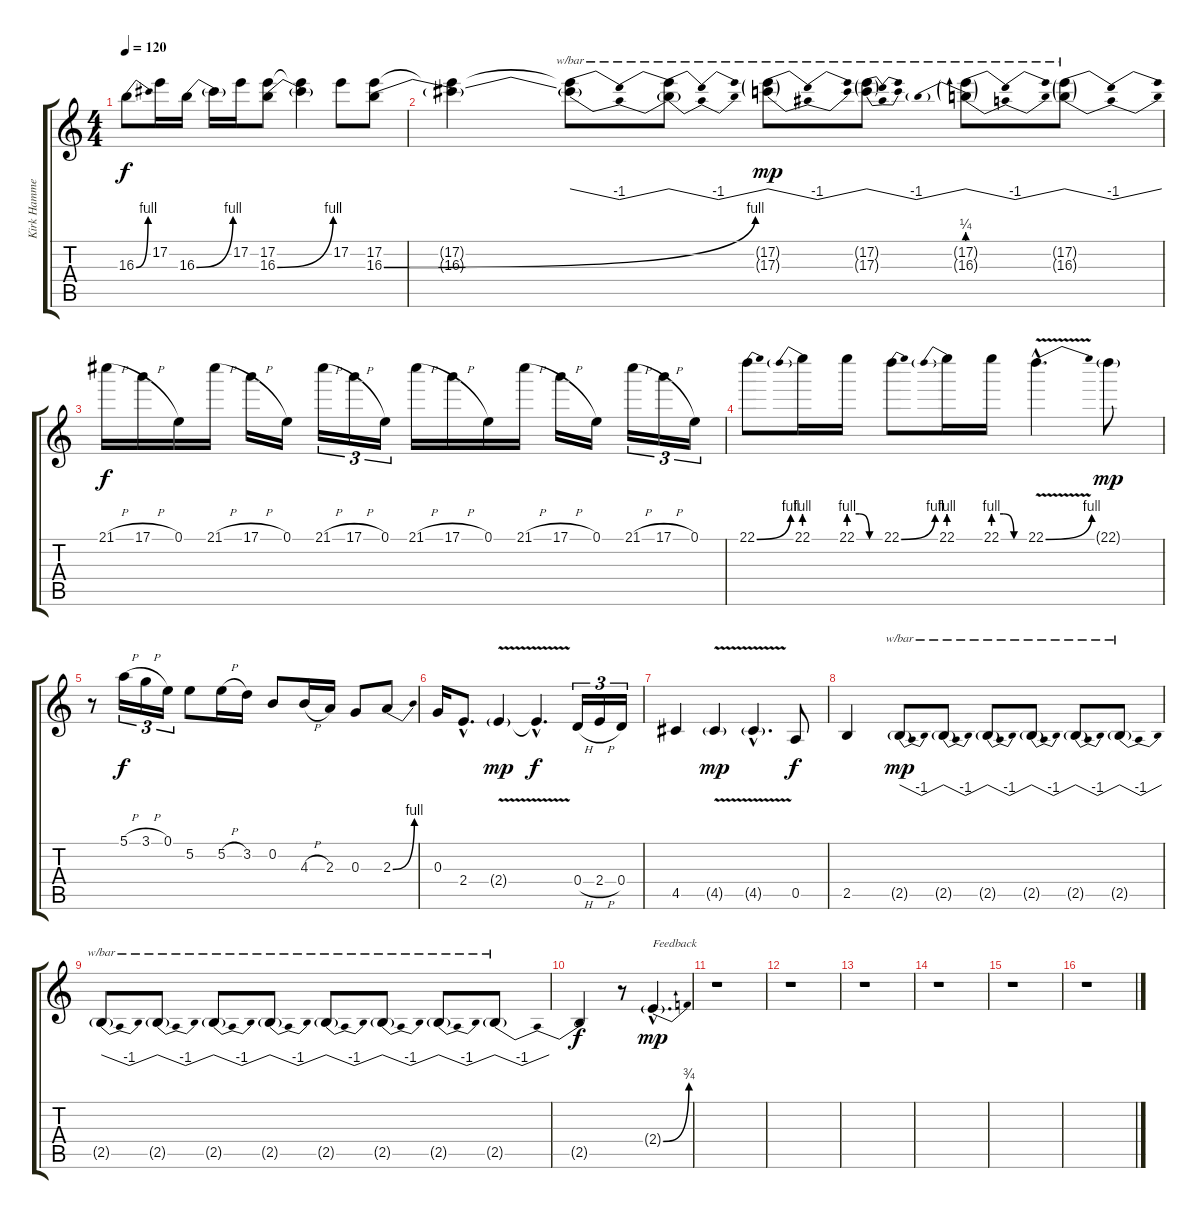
\track ("Kirk Hammett (Lead)" "Kirk Hamme") {instrument distortionguitar}
\staff {score tabs}
\tuning (E4 B3 G3 D3 A2 E2) {hide}
\ts (4 4)
\tempo 120
\clef g2
\ks c
16.3{be (bend 0 0 60 4)}.8{dy f} 17.2.16 16.3{be (bend 0 0 60 4)}.16 16.3{t}.16 17.2.16 (17.2 16.3{be (bend 0 0 60 4)}).8 (17.2{t} 16.3{t}).4 17.2.8 (17.2 16.3{be (bend 0 0 60 4)}).8 |
(17.2{t} 16.3{t}).4 (17.2{t} 16.3{t}).8{tbe (dip default 0 0 30 -4 60 0)} (17.2{t} 16.3{t}).8{tbe (dip default 0 0 30 -4 60 0)} (17.2{g} 17.3{g}).8{tbe (dip default 0 0 30 -4 60 0) dy mp} (17.2{g} 17.3{g}).8{tbe (dip default 0 0 30 -4 60 0)} (17.2{g} 16.3{be (prebend 0 1 60 1) g}).8{tbe (dip default 0 0 30 -4 60 0)} (17.2{g} 16.3{g}).8{tbe (dip default 0 0 30 -4 60 0)} |
21.1{h}.16{dy f} 17.1{h}.16 0.1.16 21.1{h}.16 17.1{h}.16 0.1.16 21.1{h}.16{tu (3 2)} 17.1{h}.16{tu (3 2)} 0.1.16{tu (3 2)} 21.1{h}.16 17.1{h}.16 0.1.16 21.1{h}.16 17.1{h}.16 0.1.16 21.1{h}.16{tu (3 2)} 17.1{h}.16{tu (3 2)} 0.1.16{tu (3 2)} |
22.1{be (bend 0 0 60 4)}.8 22.1{be (prebend 0 4 60 4)}.16 22.1{be (custom 0 4 20 4 40 0 60 0)}.16 22.1{be (bend 0 0 60 4)}.8 22.1{be (prebend 0 4 60 4)}.16 22.1{be (custom 0 4 20 4 40 0 60 0)}.16 22.1{be (bend 0 0 60 4) v hac}.4{d} 22.1{g}.8{dy mp} |
r.8 5.1{h}.16{tu (3 2) dy f} 3.1{h}.16{tu (3 2)} 0.1.16{tu (3 2)} 5.2.8 5.2{h}.16 3.2.16 0.2.8 4.3{h}.16 2.3.16 0.3.8 2.3{be (bend 0 0 60 4)}.8 |
0.3.16 2.4{hac}.8{d} 2.4{v g}.4{dy mp} 2.4{hac t}.4{d dy f} 0.4{h}.16{tu (3 2)} 2.4{h}.16{tu (3 2)} 0.4.16{tu (3 2)} |
4.5.4 4.5{v g}.4{dy mp} 4.5{v g hac}.4{d} 0.5.8{dy f} |
2.5.4 2.5{g}.8{tbe (dip default 0 0 30 -4 60 0) dy mp} 2.5{g}.8{tbe (dip default 0 0 30 -4 60 0)} 2.5{g}.8{tbe (dip default 0 0 30 -4 60 0)} 2.5{g}.8{tbe (dip default 0 0 30 -4 60 0)} 2.5{g}.8{tbe (dip default 0 0 30 -4 60 0)} 2.5{g}.8{tbe (dip default 0 0 30 -4 60 0)} |
2.5{g}.8{tbe (dip default 0 0 30 -4 60 0)} 2.5{g}.8{tbe (dip default 0 0 30 -4 60 0)} 2.5{g}.8{tbe (dip default 0 0 30 -4 60 0)} 2.5{g}.8{tbe (dip default 0 0 30 -4 60 0)} 2.5{g}.8{tbe (dip default 0 0 30 -4 60 0)} 2.5{g}.8{tbe (dip default 0 0 30 -4 60 0)} 2.5{g}.8{tbe (dip default 0 0 30 -4 60 0)} 2.5{g}.8{tbe (dip default 0 0 30 -4 60 0)} |
2.5{t}.2{dy f} r.8 2.4{be (bend 0 0 60 3) g hac}.4{d txt "Feedback" dy mp} |
r.1 |
r.1 |
r.1 |
r.1 |
r.1 |
r.1
